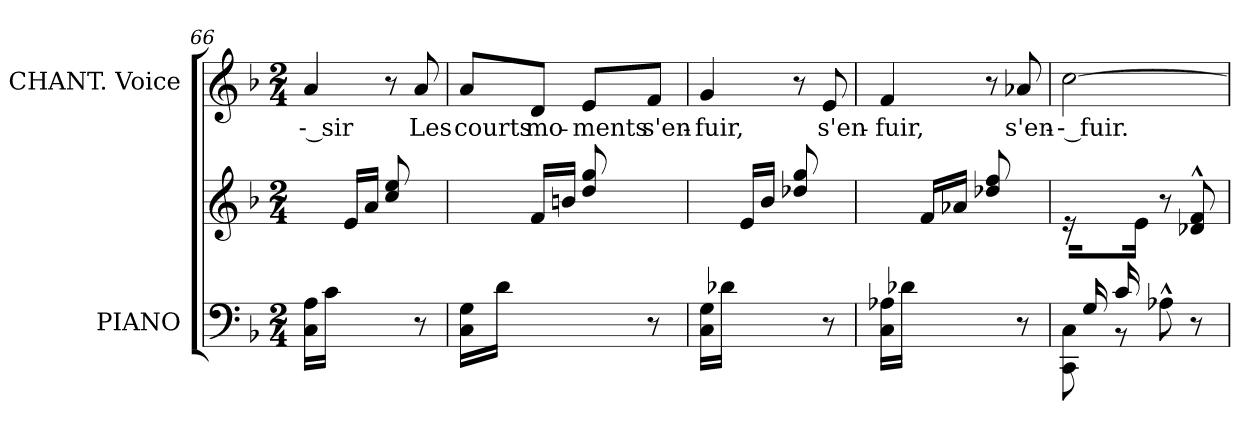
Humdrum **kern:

**kern	**kern	**kern	**text
*part2	*part2	*part1	*part1
*staff3	*staff2	*staff1	*staff1
*I"PIANO	*	*I"CHANT. Voice	*
*I'Pno	*	*	*
*clefF4	*clefG2	*clefG2	*
*k[b-]	*k[b-]	*k[b-]	*
*M2/4	*M2/4	*M2/4	*
=66	=66	=66	=66
*	*^	*	*
(16C\ 16A\LL	2ryy	8ryy	4a/	-- sir
16c\JJ	.	.	.	.
4ryy	.	16e/LL	.	.
.	.	16a/JJ	.	.
.	.	8cc/ 8ee/)	8r	.
8r	.	8ryy	8a/	Les
=67	=67	=67	=67	=67
(16C\ 16G\LL	2ryy	8ryy	8a/L	courts
16d\JJ	.	.	.	.
4ryy	.	16f/LL	8d/J	mo-
.	.	16bn/JJ	.	.
.	.	8dd/ 8gg/)	8e/L	-ments
8r	.	8ryy	8f/J	s'en-
=68	=68	=68	=68	=68
(16C\ 16G\LL	2ryy	8ryy	4g/	-fuir,
16d-X\JJ	.	.	.	.
4ryy	.	16e/LL	.	.
.	.	16b-/JJ	.	.
.	.	8dd-X/ 8gg/)	8r	.
8r	.	8ryy	8e/	s'en-
=69	=69	=69	=69	=69
(16C\ 16A-X\LL	2ryy	8ryy	4f/	-fuir,
16d-X\JJ	.	.	.	.
4ryy	.	16f/LL	.	.
.	.	16a-X/JJ	.	.
.	.	8dd-X/ 8ff/)	8r	.
8r	.	8ryy	8a-X/	s'en-
*	*v	*v	*	*
=70	=70	=70	=70
*^	*	*	*
16ryy	8CC\ 8C\	16r	[2cc\	-- fuir.
16G/LL	.	8ryy	.	.
16c/	8r	.	.	.
4ryy	.	16e\JJ	.	.
.	8A-X^^\	8r	.	.
.	8r	8d-X/^^ 8f/^^	.	.
16ryy	.	.	.	.
*v	*v	*	*	*
=	=	=	=
*-	*-	*-	*-
